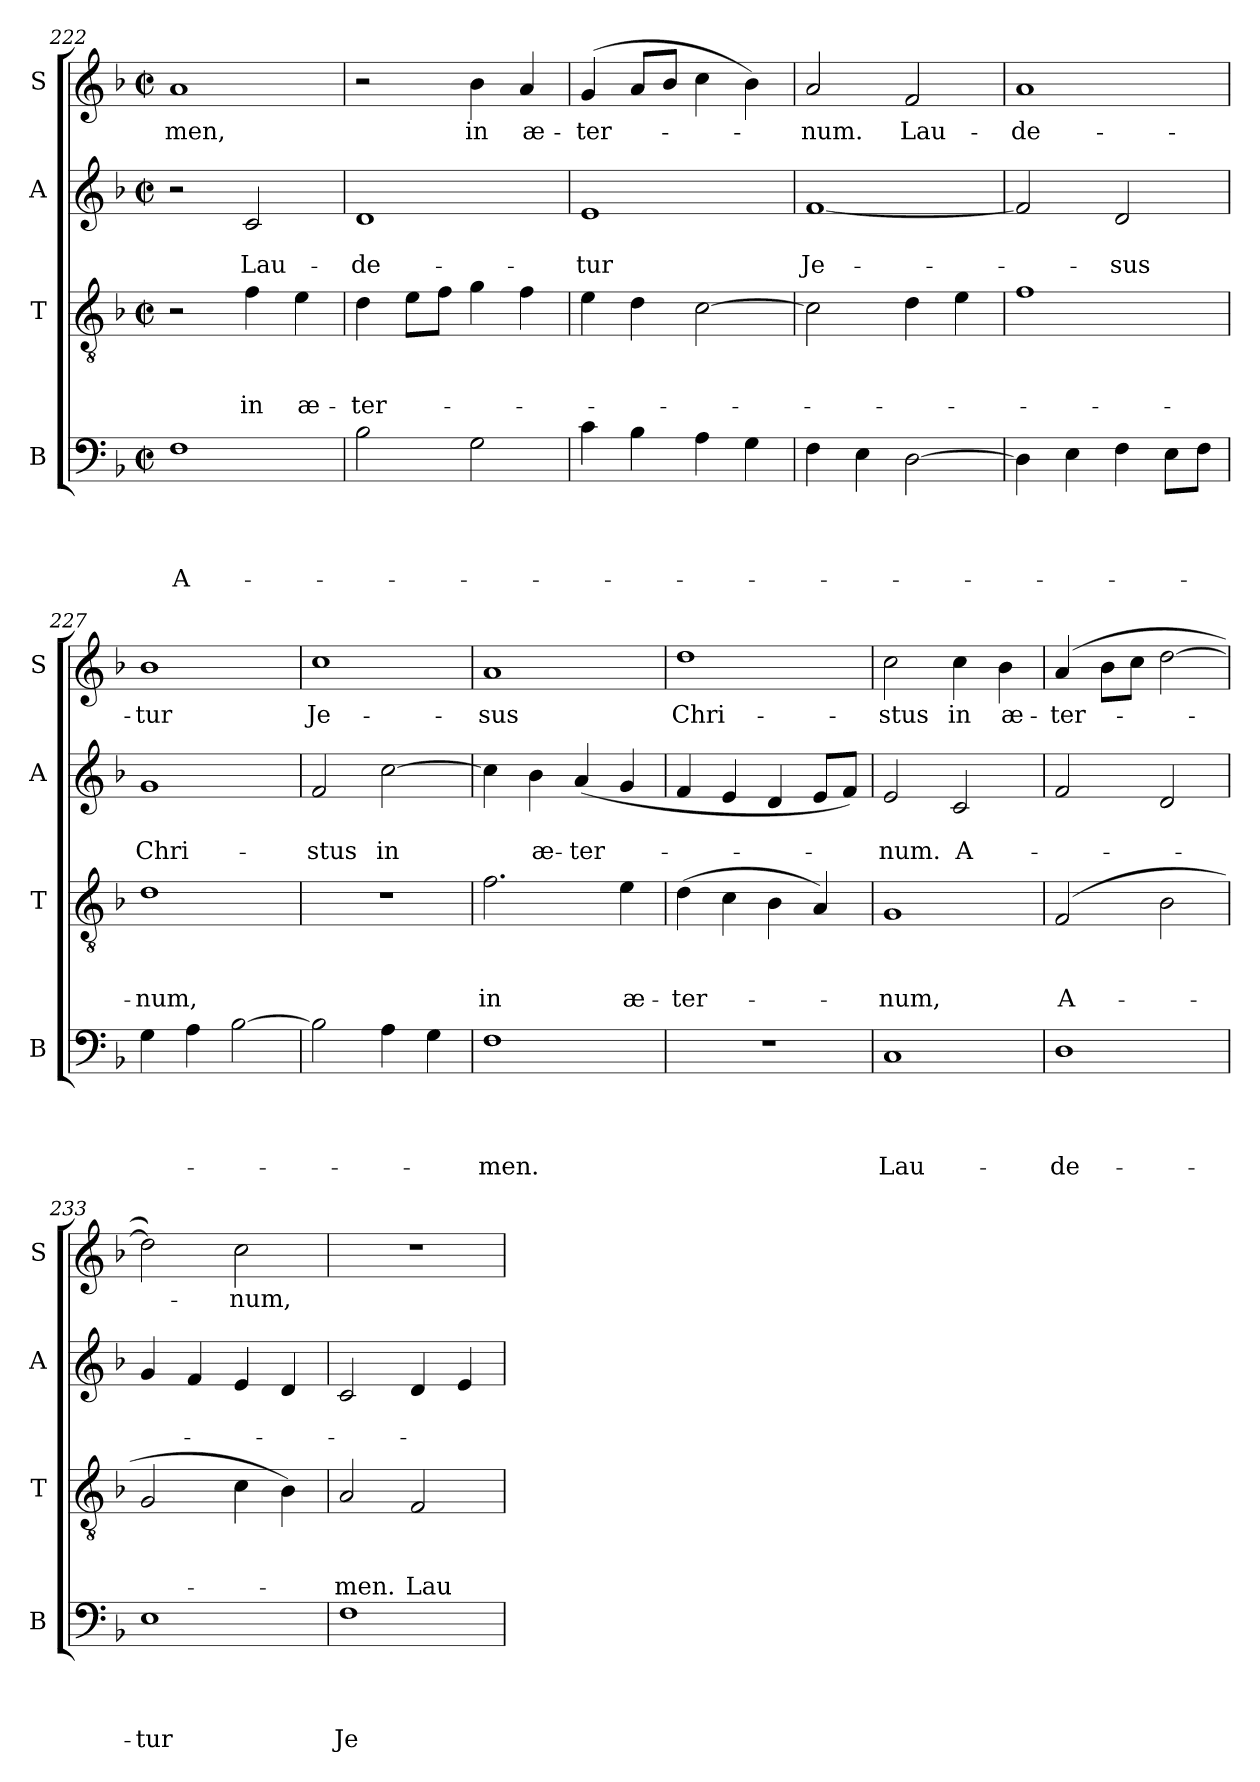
**kern	**text	**text	**text	**text	**kern	**text	**text	**text	**kern	**text	**text	**kern	**text
*part4	*part4	*part4	*part4	*part4	*part3	*part3	*part3	*part3	*part2	*part2	*part2	*part1	*part1
*staff4	*staff4	*staff4	*staff4	*staff4	*staff3	*staff3	*staff3	*staff3	*staff2	*staff2	*staff2	*staff1	*staff1
*I"B	*	*	*	*	*I"T	*	*	*	*I"A	*	*	*I"S	*
*I'B	*	*	*	*	*I'T	*	*	*	*I'A	*	*	*I'S	*
*clefF4	*	*	*	*	*clefGv2	*	*	*	*clefG2	*	*	*clefG2	*
*k[b-]	*	*	*	*	*k[b-]	*	*	*	*k[b-]	*	*	*k[b-]	*
*F:	*	*	*	*	*F:	*	*	*	*F:	*	*	*F:	*
*M2/2	*	*	*	*	*M2/2	*	*	*	*M2/2	*	*	*M2/2	*
*met(c|)	*	*	*	*	*met(c|)	*	*	*	*met(c|)	*	*	*met(c|)	*
=222	=222	=222	=222	=222	=222	=222	=222	=222	=222	=222	=222	=222	=222
!	!	!	!	!LO:LY:b	!	!	!	!	!	!	!	!	!LO:LY:b
1F	.	.	.	A-	2r	.	.	.	2r	.	.	1a	-men,
!	!	!	!	!	!	!	!	!LO:LY:b	!	!	!LO:LY:b	!	!
.	.	.	.	.	4f\	.	.	in	2c/	.	Lau-	.	.
!	!	!	!	!	!	!	!	!LO:LY:b	!	!	!	!	!
.	.	.	.	.	4e\	.	.	æ-	.	.	.	.	.
=223	=223	=223	=223	=223	=223	=223	=223	=223	=223	=223	=223	=223	=223
!	!	!	!	!	!	!	!	!LO:LY:b	!	!	!LO:LY:b	!	!
2B-\	.	.	.	.	4d\	.	.	-ter-	1d	.	-de-	2r	.
.	.	.	.	.	8e\L	.	.	.	.	.	.	.	.
.	.	.	.	.	8f\J	.	.	.	.	.	.	.	.
!	!	!	!	!	!	!	!	!	!	!	!	!	!LO:LY:b
2G\	.	.	.	.	4g\	.	.	.	.	.	.	4b-\	in
!	!	!	!	!	!	!	!	!	!	!	!	!	!LO:LY:b
.	.	.	.	.	4f\	.	.	.	.	.	.	4a/	æ-
=224	=224	=224	=224	=224	=224	=224	=224	=224	=224	=224	=224	=224	=224
!	!	!	!	!	!	!	!	!	!	!	!LO:LY:b	!	!LO:LY:b
4c\	.	.	.	.	4e\	.	.	.	1e	.	-tur	(4g/	-ter-
4B-\	.	.	.	.	4d\	.	.	.	.	.	.	8a/L	.
.	.	.	.	.	.	.	.	.	.	.	.	8b-/J	.
4A\	.	.	.	.	[>2c\	.	.	.	.	.	.	4cc\	.
4G\	.	.	.	.	.	.	.	.	.	.	.	4b-\)	.
=225	=225	=225	=225	=225	=225	=225	=225	=225	=225	=225	=225	=225	=225
!	!	!	!	!	!	!	!	!	!	!	!LO:LY:b	!	!LO:LY:b
4F\	.	.	.	.	2c\]	.	.	.	[<1f	.	Je-	2a/	-num.
4E\	.	.	.	.	.	.	.	.	.	.	.	.	.
!	!	!	!	!	!	!	!	!	!	!	!	!	!LO:LY:b
[>2D\	.	.	.	.	4d\	.	.	.	.	.	.	2f/	Lau-
.	.	.	.	.	4e\	.	.	.	.	.	.	.	.
=226	=226	=226	=226	=226	=226	=226	=226	=226	=226	=226	=226	=226	=226
!	!	!	!	!	!	!	!	!	!	!	!	!	!LO:LY:b
4D\]	.	.	.	.	1f	.	.	.	2f/]	.	.	1a	-de-
4E\	.	.	.	.	.	.	.	.	.	.	.	.	.
!	!	!	!	!	!	!	!	!	!	!	!LO:LY:b	!	!
4F\	.	.	.	.	.	.	.	.	2d/	.	-sus	.	.
8E\L	.	.	.	.	.	.	.	.	.	.	.	.	.
8F\J	.	.	.	.	.	.	.	.	.	.	.	.	.
!!LO:LB:g=z
=227	=227	=227	=227	=227	=227	=227	=227	=227	=227	=227	=227	=227	=227
!	!	!	!	!	!	!	!	!LO:LY:b	!	!	!LO:LY:b	!	!LO:LY:b
4G\	.	.	.	.	1d	.	.	-num,	1g	.	Chri-	1b-	-tur
4A\	.	.	.	.	.	.	.	.	.	.	.	.	.
[>2B-\	.	.	.	.	.	.	.	.	.	.	.	.	.
=228	=228	=228	=228	=228	=228	=228	=228	=228	=228	=228	=228	=228	=228
!	!	!	!	!	!	!	!	!	!	!	!LO:LY:b	!	!LO:LY:b
2B-\]	.	.	.	.	1r	.	.	.	2f/	.	-stus	1cc	Je-
!	!	!	!	!	!	!	!	!	!	!	!LO:LY:b	!	!
4A\	.	.	.	.	.	.	.	.	[>2cc\	.	in	.	.
4G\	.	.	.	.	.	.	.	.	.	.	.	.	.
=229	=229	=229	=229	=229	=229	=229	=229	=229	=229	=229	=229	=229	=229
!	!	!	!	!LO:LY:b	!	!	!	!LO:LY:b	!	!	!	!	!LO:LY:b
1F	.	.	.	-men.	2.f\	.	.	in	4cc\]	.	.	1a	-sus
!	!	!	!	!	!	!	!	!	!	!	!LO:LY:b	!	!
.	.	.	.	.	.	.	.	.	4b-\	.	æ-	.	.
!	!	!	!	!	!	!	!	!	!	!	!LO:LY:b:rj	!	!
.	.	.	.	.	.	.	.	.	(4a/	.	-ter-	.	.
!	!	!	!	!	!	!	!	!LO:LY:b	!	!	!	!	!
.	.	.	.	.	4e\	.	.	æ-	4g/	.	.	.	.
=230	=230	=230	=230	=230	=230	=230	=230	=230	=230	=230	=230	=230	=230
!	!	!	!	!	!	!	!	!LO:LY:b	!	!	!	!	!LO:LY:b
1r	.	.	.	.	(>4d\	.	.	-ter-	4f/	.	.	1dd	Chri-
.	.	.	.	.	4c\	.	.	.	4e/	.	.	.	.
.	.	.	.	.	4B-\	.	.	.	4d/	.	.	.	.
.	.	.	.	.	4A/)	.	.	.	8e/L	.	.	.	.
.	.	.	.	.	.	.	.	.	8f/J)	.	.	.	.
=231	=231	=231	=231	=231	=231	=231	=231	=231	=231	=231	=231	=231	=231
!	!	!	!	!LO:LY:b	!	!	!	!LO:LY:b	!	!	!LO:LY:b	!	!LO:LY:b
1C	.	.	.	Lau-	1G	.	.	-num,	2e/	.	-num.	2cc\	-stus
!	!	!	!	!	!	!	!	!	!	!	!LO:LY:b	!	!LO:LY:b
.	.	.	.	.	.	.	.	.	2c/	.	A-	4cc\	in
!	!	!	!	!	!	!	!	!	!	!	!	!	!LO:LY:b
.	.	.	.	.	.	.	.	.	.	.	.	4b-\	æ-
=232	=232	=232	=232	=232	=232	=232	=232	=232	=232	=232	=232	=232	=232
!	!	!	!	!LO:LY:b	!	!	!	!LO:LY:b	!	!	!	!	!LO:LY:b
1D	.	.	.	-de-	(2F/	.	.	A-	2f/	.	.	(4a/	-ter-
.	.	.	.	.	.	.	.	.	.	.	.	8b-\L	.
.	.	.	.	.	.	.	.	.	.	.	.	8cc\J	.
.	.	.	.	.	2B-\	.	.	.	2d/	.	.	[>2dd\	.
=233	=233	=233	=233	=233	=233	=233	=233	=233	=233	=233	=233	=233	=233
!	!	!	!	!LO:LY:b	!	!	!	!	!	!	!	!	!
1E	.	.	.	-tur	2G/	.	.	.	4g/	.	.	2dd\])	.
.	.	.	.	.	.	.	.	.	4f/	.	.	.	.
!	!	!	!	!	!	!	!	!	!	!	!	!	!LO:LY:b
.	.	.	.	.	4c\	.	.	.	4e/	.	.	2cc\	-num,
.	.	.	.	.	4B-\)	.	.	.	4d/	.	.	.	.
=234	=234	=234	=234	=234	=234	=234	=234	=234	=234	=234	=234	=234	=234
!	!	!	!	!LO:LY:b	!	!	!	!LO:LY:b	!	!	!	!	!
1F	.	.	.	Je-	2A/	.	.	-men.	2c/	.	.	1r	.
!	!	!	!	!	!	!	!	!LO:LY:b	!	!	!	!	!
.	.	.	.	.	2F/	.	.	Lau-	4d/	.	.	.	.
.	.	.	.	.	.	.	.	.	4e/	.	.	.	.
=	=	=	=	=	=	=	=	=	=	=	=	=	=
*-	*-	*-	*-	*-	*-	*-	*-	*-	*-	*-	*-	*-	*-
